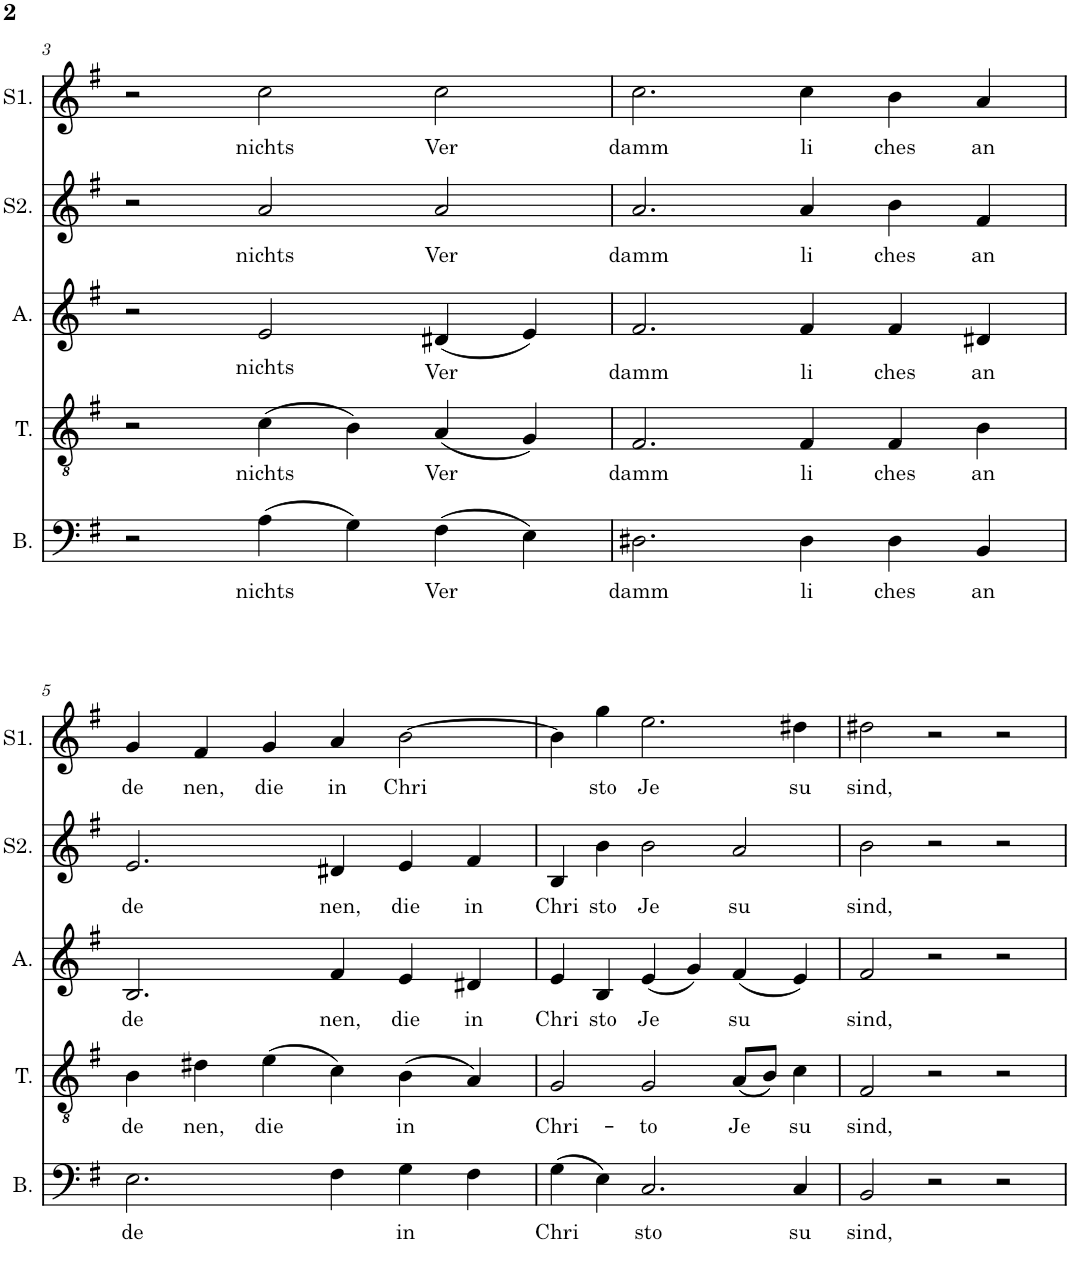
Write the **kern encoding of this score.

**kern	**text	**kern	**text	**kern	**text	**kern	**text	**kern	**text
*part5	*part5	*part4	*part4	*part3	*part3	*part2	*part2	*part1	*part1
*staff5	*staff5	*staff4	*staff4	*staff3	*staff3	*staff2	*staff2	*staff1	*staff1
*I"Basse	*	*I"Ténor	*	*I"Alto	*	*I"Soprane 2	*	*I"Soprano	*
*I'B.	*	*I'T.	*	*I'A.	*	*I'S2.	*	*I'S1.	*
!!LO:PB:g=z
*clefF4	*	*clefGv2	*	*clefG2	*	*clefG2	*	*clefG2	*
*k[f#]	*	*k[f#]	*	*k[f#]	*	*k[f#]	*	*k[f#]	*
*M3/2	*	*M3/2	*	*M3/2	*	*M3/2	*	*M3/2	*
=3	=3	=3	=3	=3	=3	=3	=3	=3	=3
2r	.	2r	.	2r	.	2r	.	2r	.
!	!LO:LY:b	!	!LO:LY:b	!	!LO:LY:b	!	!LO:LY:b	!	!LO:LY:b
(4A\	nichts	(4c\	nichts	2e/	nichts	2a/	nichts	2cc\	nichts
4G\)	.	4B\)	.	.	.	.	.	.	.
!	!LO:LY:b	!	!LO:LY:b	!	!LO:LY:b	!	!LO:LY:b	!	!LO:LY:b
(4F#\	Ver	(4A/	Ver	(4d#X/	Ver	2a/	Ver	2cc\	Ver
4E\)	.	4G/)	.	4e/)	.	.	.	.	.
=4	=4	=4	=4	=4	=4	=4	=4	=4	=4
!	!LO:LY:b	!	!LO:LY:b	!	!LO:LY:b	!	!LO:LY:b	!	!LO:LY:b
2.D#X\	damm	2.F#/	damm	2.f#/	damm	2.a/	damm	2.cc\	damm
!	!LO:LY:b	!	!LO:LY:b	!	!LO:LY:b	!	!LO:LY:b	!	!LO:LY:b
4D#\	li	4F#/	li	4f#/	li	4a/	li	4cc\	li
!	!LO:LY:b	!	!LO:LY:b	!	!LO:LY:b	!	!LO:LY:b	!	!LO:LY:b
4D#\	ches	4F#/	ches	4f#/	ches	4b\	ches	4b\	ches
!	!LO:LY:b	!	!LO:LY:b	!	!LO:LY:b	!	!LO:LY:b	!	!LO:LY:b
4BB/	an	4B\	an	4d#X/	an	4f#/	an	4a/	an
!!LO:LB:g=z
=5	=5	=5	=5	=5	=5	=5	=5	=5	=5
!	!LO:LY:b	!	!LO:LY:b	!	!LO:LY:b	!	!LO:LY:b	!	!LO:LY:b
2.E\	de	4B\	de	2.B/	de	2.e/	de	4g/	de
!	!	!	!LO:LY:b	!	!	!	!	!	!LO:LY:b
.	.	4d#X\	nen,	.	.	.	.	4f#/	nen,
!	!	!	!LO:LY:b	!	!	!	!	!	!LO:LY:b
.	.	(4e\	die	.	.	.	.	4g/	die
!	!	!	!	!	!LO:LY:b	!	!LO:LY:b	!	!LO:LY:b
4F#\	.	4c\)	.	4f#/	nen,	4d#X/	nen,	4a/	in
!	!LO:LY:b	!	!LO:LY:b	!	!LO:LY:b	!	!LO:LY:b	!	!LO:LY:b
4G\	in	(4B\	in	4e/	die	4e/	die	[2b\	Chri
!	!	!	!	!	!LO:LY:b	!	!LO:LY:b	!	!
4F#\	.	4A/)	.	4d#X/	in	4f#/	in	.	.
=6	=6	=6	=6	=6	=6	=6	=6	=6	=6
!	!LO:LY:b	!	!LO:LY:b	!	!LO:LY:b	!	!LO:LY:b	!	!
(4G\	Chri	2G/	Chri-	4e/	Chri	4B/	Chri	4b\]	.
!	!	!	!	!	!LO:LY:b	!	!LO:LY:b	!	!LO:LY:b
4E\)	.	.	.	4B/	sto	4b\	sto	4gg\	sto
!	!LO:LY:b	!	!LO:LY:b	!	!LO:LY:b	!	!LO:LY:b	!	!LO:LY:b
2.C/	sto	2G/	-to	(4e/	Je	2b\	Je	2.ee\	Je
.	.	.	.	4g/)	.	.	.	.	.
!	!	!	!LO:LY:b	!	!LO:LY:b	!	!LO:LY:b	!	!
.	.	(8A/L	Je	(4f#/	su	2a/	su	.	.
.	.	8B/J)	.	.	.	.	.	.	.
!	!LO:LY:b	!	!LO:LY:b	!	!	!	!	!	!LO:LY:b
4C/	su	4c\	su	4e/)	.	.	.	4dd#X\	su
=7	=7	=7	=7	=7	=7	=7	=7	=7	=7
!	!LO:LY:b	!	!LO:LY:b	!	!LO:LY:b	!	!LO:LY:b	!	!LO:LY:b
2BB/	sind,	2F#/	sind,	2f#/	sind,	2b\	sind,	2dd#X\	sind,
2r	.	2r	.	2r	.	2r	.	2r	.
2r	.	2r	.	2r	.	2r	.	2r	.
=	=	=	=	=	=	=	=	=	=
*-	*-	*-	*-	*-	*-	*-	*-	*-	*-
